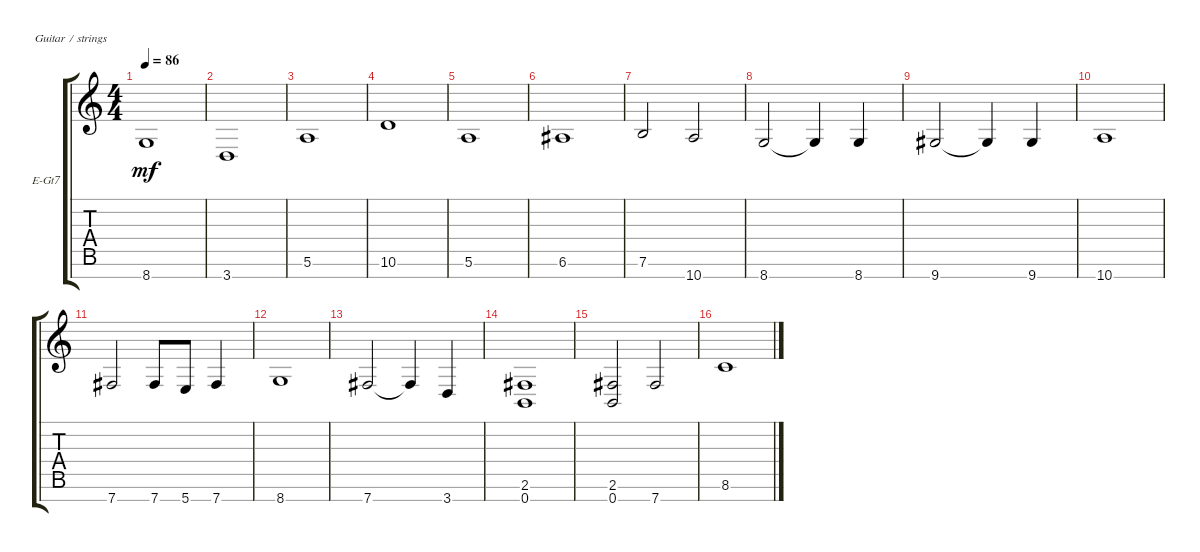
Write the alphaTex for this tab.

\defaultSystemsLayout 4
\bracketExtendMode groupsimilarinstruments
\firstSystemTrackNameOrientation horizontal
\otherSystemsTrackNameOrientation horizontal
\track ("Electric Guitar" "E-Gt7") {instrument overdrivenguitar}
\staff {score tabs}
\tuning (E4 B3 G3 D3 A2 E2 B1)
\ts (4 4)
\tempo 86
\clef g2
\ks c
8.7.1{dy mf} |
3.7.1 |
5.6.1 |
10.6.1 |
5.6.1 |
6.6.1 |
7.6.2 10.7.2 |
8.7.2 8.7{t}.4 8.7.4 |
9.7.2 9.7{t}.4 9.7.4 |
10.7.1 |
7.7.2 7.7.8 5.7.8 7.7.4 |
8.7.1 |
7.7.2 7.7{t}.4 3.7.4 |
(0.7 2.6).1 |
(0.7 2.6).2 7.7.2 |
8.6.1
